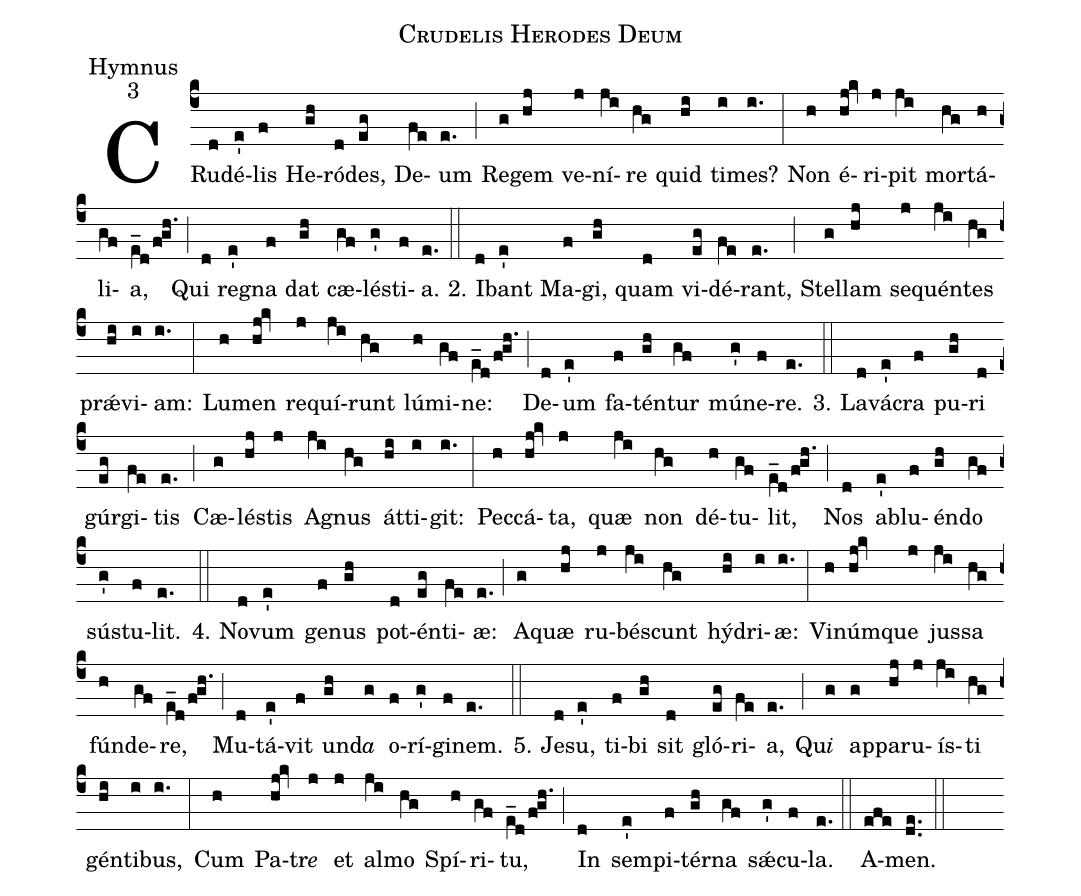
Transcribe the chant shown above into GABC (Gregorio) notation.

name: Crudelis Herodes Deum;
office-part: Hymnus;
mode: 3;
%%
(c4) CRu(d)dé(e')lis(f) He(gh)ró(d)des,(eg) De(fe)um(e.) (;) Re(g)gem(hj) ve(j)ní(ji)re(hg) quid(hi) ti(i)mes?(i.) (:)
Non(h) é(hj!kv)ri(j)pit(ji) mor(hg)tá(h)li(gf)a,(e_[ll:1]d/fgh.) (;) Qui(d) re(e')gna(f) dat(gh) cæ(gf)lés(g')ti(f)a.(e.) (::)
2. I(d)bant(e') Ma(f)gi,(gh) quam(d) vi(eg)dé(fe)rant,(e.) (;) Stel(g)lam(hj) se(j)quén(ji)tes(hg) prǽ(hi)vi(i)am:(i.) (:)
Lu(h)men(hj!kv) re(j)quí(ji)runt(hg) lú(h)mi(gf)ne:(e_[ll:1]d/fgh.) (;) De(d)um(e') fa(f)tén(gh)tur(gf) mú(g')ne(f)re.(e.) (::)
3. La(d)vá(e')cra(f) pu(gh)ri(d) gúr(eg)gi(fe)tis(e.) (;) Cæ(g)lés(hj)tis(j) A(ji)gnus(hg) át(hi)ti(i)git:(i.) (:)
Pec(h)cá(hj!kv)ta,(j) quæ(ji) non(hg) dé(h)tu(gf)lit,(e_[ll:1]d/fgh.) (;) Nos(d) ab(e')lu(f)én(gh)do(gf) sús(g')tu(f)lit.(e.) (::)
4. No(d)vum(e') ge(f)nus(gh) pot(d)én(eg)ti(fe)æ:(e.) (;) A(g)quæ(hj) ru(j)bés(ji)cunt(hg) hý(hi)dri(i)æ:(i.) (:)
Vi(h)núm(hj!kv)que(j) jus(ji)sa(hg) fún(h)de(gf)re,(e_[ll:1]d/fgh.) (;) Mu(d)tá(e')vit(f) un(gh)d{<i>a</i>}(g) o(f)rí(g')gi(f)nem.(e.) (::)
5. Je(d)su,(e') ti(f)bi(gh) sit(d) gló(eg)ri(fe)a,(e.) (;) Qu{<i>i</i>}(g) ap(g)pa(hj)ru(j)ís(ji)ti(hg) gén(hi)ti(i)bus,(i.) (:)
Cum(h) Pa(hj!kv)tr{<i>e</i>}(j) et(j) al(ji)mo(hg) Spí(h)ri(gf)tu,(e_[ll:1]d/fgh.) (;) In(d) sem(e')pi(f)tér(gh)na(gf) sǽ(g')cu(f)la.(e.) (::)
A(efe)men.(de..) (::)
